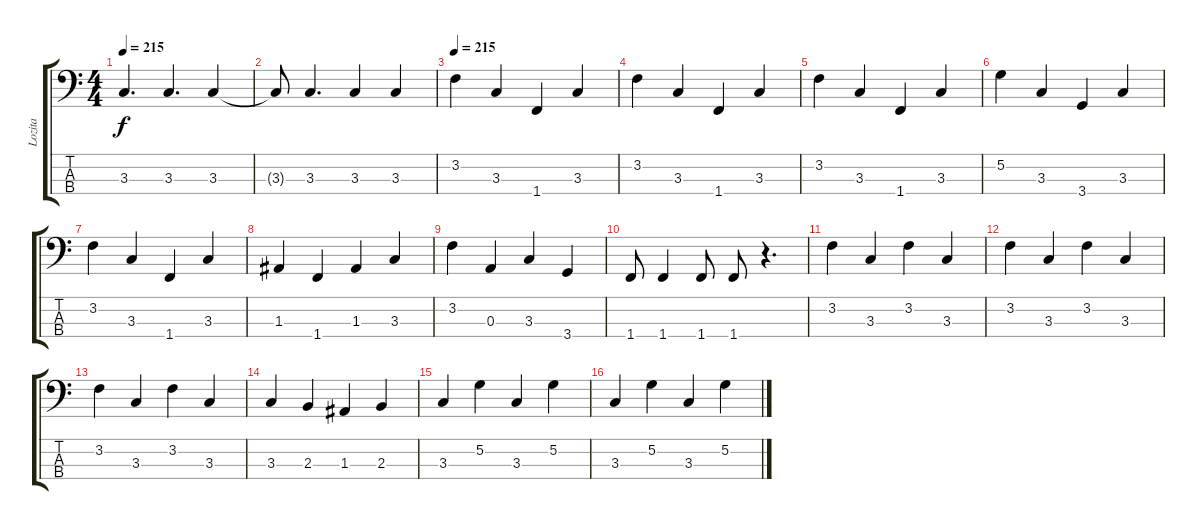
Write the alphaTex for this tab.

\track ("Lozita" "Lozita") {instrument electricbassfinger}
\staff {score tabs}
\tuning (G2 D2 A1 E1) {hide}
\ts (4 4)
\tempo 215
\clef f4
\ks c
3.3.4{d dy f} 3.3.4{d} 3.3.4 |
3.3{t}.8 3.3.4{d} 3.3.4 3.3.4 |
\tempo 215
3.2.4 3.3.4 1.4.4 3.3.4 |
3.2.4 3.3.4 1.4.4 3.3.4 |
3.2.4 3.3.4 1.4.4 3.3.4 |
5.2.4 3.3.4 3.4.4 3.3.4 |
3.2.4 3.3.4 1.4.4 3.3.4 |
1.3.4 1.4.4 1.3.4 3.3.4 |
3.2.4 0.3.4 3.3.4 3.4.4 |
1.4.8 1.4.4 1.4.8 1.4.8 r.4{d} |
3.2.4 3.3.4 3.2.4 3.3.4 |
3.2.4 3.3.4 3.2.4 3.3.4 |
3.2.4 3.3.4 3.2.4 3.3.4 |
3.3.4 2.3.4 1.3.4 2.3.4 |
3.3.4 5.2.4 3.3.4 5.2.4 |
3.3.4 5.2.4 3.3.4 5.2.4
